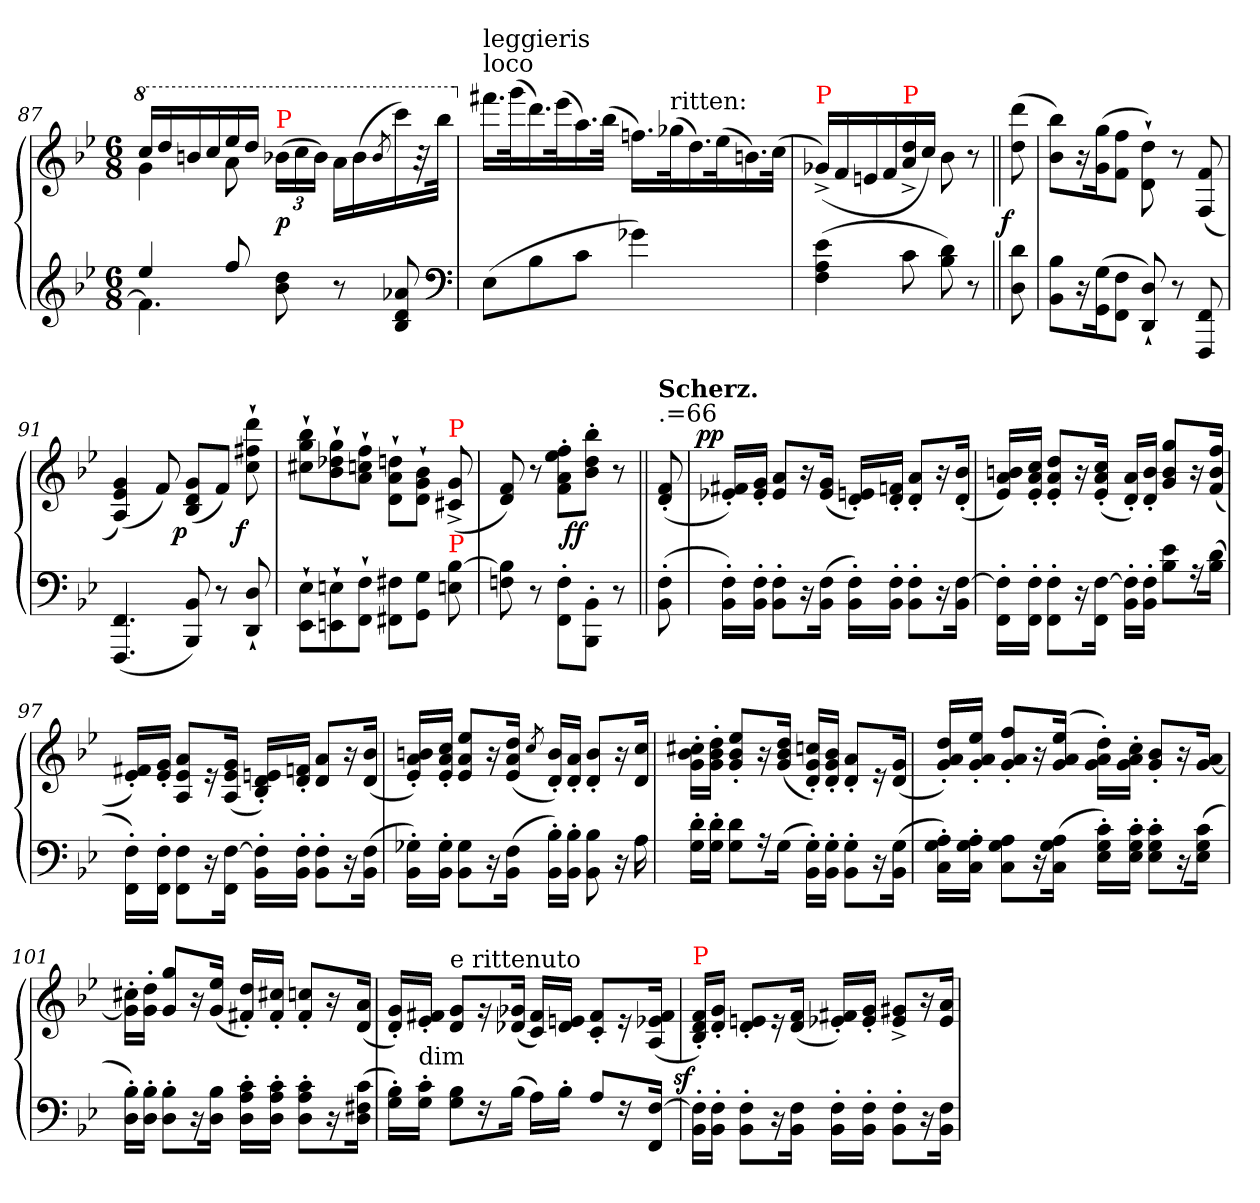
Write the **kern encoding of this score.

**kern	**kern	**dynam
*part1	*part1	*part1
*staff2	*staff1	*staff1/2
*clefG2	*clefG2	*
*k[b-e-]	*k[b-e-]	*
*B-:	*B-:	*
*M6/8	*M6/8	*
=87	=87	=87
*^	*	*
*	*	*8va	*
*	*	*^	*
4ee-	4.f]	16ccc/LL	4gg\	.
.	.	16ddd	.	.
.	.	16bbn	.	.
.	.	16ccc	.	.
8ff	.	16eee-	8aa\	.
.	.	16dddJJ	.	.
*	*	*Xbrackettup	*	*
!	!	!LO:TX:a:color=red:t=P	!	!
8dd\ 8b-\	8ryy	(>24bb-XLL	4.ryy	p
.	.	24ccc	.	.
.	.	24bb-JJ)	.	.
8r	8ryy	16aaLL	.	.
.	.	(>16bb-	.	.
.	.	8qbb-/	.	.
8a-X/ 8d/ 8B-/	8ryy	16cccc)	.	.
.	.	32rgg	.	.
.	.	32bbb-JJk	.	.
*v	*v	*	*	*
*	*v	*v	*
*clefF4	*	*
=88	=88	=88
*	*X8va	*
!	!LO:TX:a:t=loco	!
!	!LO:TX:a:t=leggieris	!
(>8E-L	16.fff#XLL	.
.	(>32gggk	.
8B-	16.ddd)	.
.	(>32eee-k	.
8cJ	16.aa)	.
.	(>32bb-JJk	.
!LO:N:vis=4	!	!
4.g-X)	16.ffnLL)	.
!	!LO:TX:a:t=ritten&colon;	!
.	(32gg-Xk	.
.	16.dd)	.
.	(>32ee-k	.
.	16.bn)	.
.	(>32ccJJk	.
=89	=89	=89
!	!LO:TX:a:color=red:t=P	!
(>4e- 4A 4F	(<16g-X^>LL)	.
.	16f	.
.	16en	.
.	16f	.
!	!LO:TX:a:color=red:t=P	!
8c	16dd^> 16a^>	.
.	16ccJJ)	.
8d 8B-)	8b-	.
8r	8r	.
=||	=||	=||
!	!	!LO:DY:rj
8d 8D	(>8ddd 8dd	f
=90	=90	=90
8B- 8BB-L	8bb- 8b-L)	.
16r	16r	.
(<16G 16GGk	(>16gg 16gk	.
8F 8FFJ	8ff 8fJ	.
8D`< 8DD`<)	8dd`>\ 8d`>\)	.
8r	8r	.
8FF 8FFF	(<8f 8F	.
=91	=91	=91
(<4.FF 4.FFF	(>4g 4e- 4A)	.
.	8f)	.
!	!	!LO:DY:rj
8BB- 8BBB-)	(<8g 8d 8B-L	p
8r	8fJ)	.
!	!	!LO:DY:rj
8D`< 8DD`<	8ddd`> 8ff#X`> 8cc`>	f
=92	=92	=92
8E-`>\ 8EE-`>\L	8bb-`> 8gg`> 8cc#X`>L	.
8En`> 8EEn`>	8gg`> 8dd-X`> 8b-`>	.
8F`> 8FF`>J	8ff`> 8ccn`> 8a`>J	.
8F#X\ 8FF#X\L	8ddn`>\ 8a`>\ 8d`>\L	.
8G 8GGJ	8b-`> 8g`> 8d`>J	.
!	!LO:TX:a:color=red:t=P	!
!LO:TX:a:color=red:t=P	!	!
[8B- 8En	(<8g^ 8c#X^	.
=93	=93	=93
8B-] 8Fn	8f 8d)	.
8r	8r	.
8F'\ 8FF'\L	8ff' 8ee-' 8a' 8f'L	.
!	!	!LO:DY:rj
8BB-' 8BBB-'J	8bb-' 8dd' 8b-'J	ff
8r	8r	.
=94||	=94||	=94||
!	!LO:TX:a:t=.=66	!
!	!LO:TX:a:B:t=Scherz.	!
(>8F'> 8BB-'>	(<8f'< 8d'<	.
=95	=95	=95
!	!	!LO:DY:a:rj
16F' 16BB-'LL)	16f#X' 16e-X'LL)	pp
16F' 16BB-'JJ	16g' 16e-'JJ	.
8F' 8BB-'L	8a 8e-L	.
16r	16r	.
(>16F 16BB-Jk	(<16g 16e-Jk	.
16F' 16BB-'LL)	16en' 16d'LL)	.
16F' 16BB-'JJ	16fn' 16d'JJ	.
8F' 8BB-'L	8a' 8d'L	.
16r	16r	.
[16F 16BB-Jk	(<16b-' 16d'Jk	.
=96	=96	=96
16F]'\ 16FF'\LL	16bn 16a 16e-LL)	.
16F' 16FF'JJ	16cc' 16a' 16e-'JJ	.
8F'\ 8FF'\L	8dd' 8a' 8e-'L	.
16r	16r	.
[16F 16FFJk	(<16cc'< 16a'< 16e-'<Jk	.
16F]' 16BB-'LL	16a' 16d'LL)	.
16F'> 16BB-'>JJ	16b' 16d'JJ	.
8e- 8B-L	8gg/ 8b/ 8g/L	.
16rA	16r	.
(>16d 16B-Jk	(<16ff 16b 16fJk	.
=97	=97	=97
16F'\ 16FF'\LL)	16f#X' 16e-'LL)	.
16F' 16FF'JJ	16g' 16e-'JJ	.
8F\ 8FF\L	8a 8e- 8AL	.
16r	16r	.
[16F 16FFJk	(<16g 16e- 16AJk	.
16F]' 16BB-'LL	16en' 16d' 16B-'LL)	.
16F' 16BB-'JJ	16fn' 16d'JJ	.
8F' 8BB-'L	8a 8dL	.
16r	16r	.
(>16F 16BB-Jk	(<16b- 16dJk	.
=98	=98	=98
16G-X' 16BB-'LL)	16bn' 16a' 16e-'LL)	.
16G-' 16BB-'JJ	16cc' 16a' 16e-'JJ	.
8G- 8BB-L	8ee- 8a 8e-L	.
16r	16r	.
(>16F 16BB-Jk	(<16dd 16a 16e-Jk	.
.	8qcc/	.
16B-' 16BB-'LL)	16b' 16d'LL)	.
16B-' 16BB-'JJ	16a' 16d'JJ	.
8B- 8BB-	8b' 8d'L	.
16r	16r	.
16A	16cc 16dJk	.
=99	=99	=99
16d' 16G'LL	16cc#X' 16b-' 16g'LL	.
16d' 16G'JJ	16dd' 16b-' 16g'JJ	.
8d 8GL	8ee-'</ 8b-'</ 8g'</L	.
16r	16r	.
(>16GJk	(<16dd 16b- 16gJk	.
16G'> 16BB-'>LL)	16ccn' 16g' 16d'LL)	.
16G' 16BB-'JJ	16b-' 16g' 16d'JJ	.
8G' 8BB-'L	8a' 8d'L	.
16r	16r	.
(>16G 16BB-Jk	(<16g 16dJk	.
=100	=100	=100
16A' 16G' 16C'LL)	16dd'/ 16a'/ 16g'/LL)	.
16A' 16G' 16C'JJ	16ee-' 16a' 16g'JJ	.
8A 8G 8CL	8ff'/ 8a'/ 8g'/L	.
16r	16r	.
(>16A 16G 16CJk	(<16ee- 16a 16gJk	.
16c' 16G' 16E-'LL)	16dd' 16a' 16g'LL)	.
16c' 16G' 16E-'JJ	16cc' 16a' 16g'JJ	.
8c' 8G' 8E-'L	8b-' 8g'L	.
16r	16r	.
(>16c 16G 16E-Jk	16a [16gJk	.
=101	=101	=101
16B-' 16D'LL)	16cc#X' 16g]'LL	.
16B-' 16D'JJ	16dd' 16g'JJ	.
8B-'> 8D'>L	8gg/ 8g/L	.
16r	16r	.
16B- 16DJk	(<16ee- 16gJk	.
16c' 16A' 16D'LL	16dd' 16f#X'LL)	.
16c' 16A' 16D'JJ	16cc#X' 16f#'JJ	.
8c' 8A' 8D'L	8ccn' 8f#'L	.
16r	16r	.
(>16c 16F#X 16DJk	(<16a 16dJk	.
=102	=102	=102
16B-' 16G'LL)	16g' 16d'LL)	.
!	!LO:TX:c:t=dim	!
16c' 16G'JJ	16f#X' 16e-'JJ	.
!	!LO:TX:a:t=e rittenuto	!
8B- 8GL	8g 8dL	.
16rF	16rg	.
(>16B-Jk	(<16g-X 16d-XJk	.
16ALL)	16f# 16cLL)	.
16B-'JJ	16en 16d-JJ	.
8AL	8f#' 8c'L	.
16rF	16r	.
[16F 16FFJk	(<16f# 16e-X 16AJk	.
=103	=103	=103
!	!LO:TX:a:color=red:t=P	!
!	!	!LO:DY:rj
16F]' 16BB-'LL	16f' 16d' 16B-'LL)	sf
16F' 16BB-'JJ	16g' 16d'JJ	.
8F' 8BB-'L	8en' 8d'L	.
16r	16r	.
16F 16BB-Jk	(<16f 16dJk	.
16F' 16BB-'LL	16f#X' 16e-X'LL)	.
16F' 16BB-'JJ	16g' 16e-'JJ	.
8F' 8BB-'L	8g#X^> 8e-^>L	.
16r	16r	.
16F 16BB-Jk	16a 16e-Jk	.
=	=	=
*-	*-	*-
